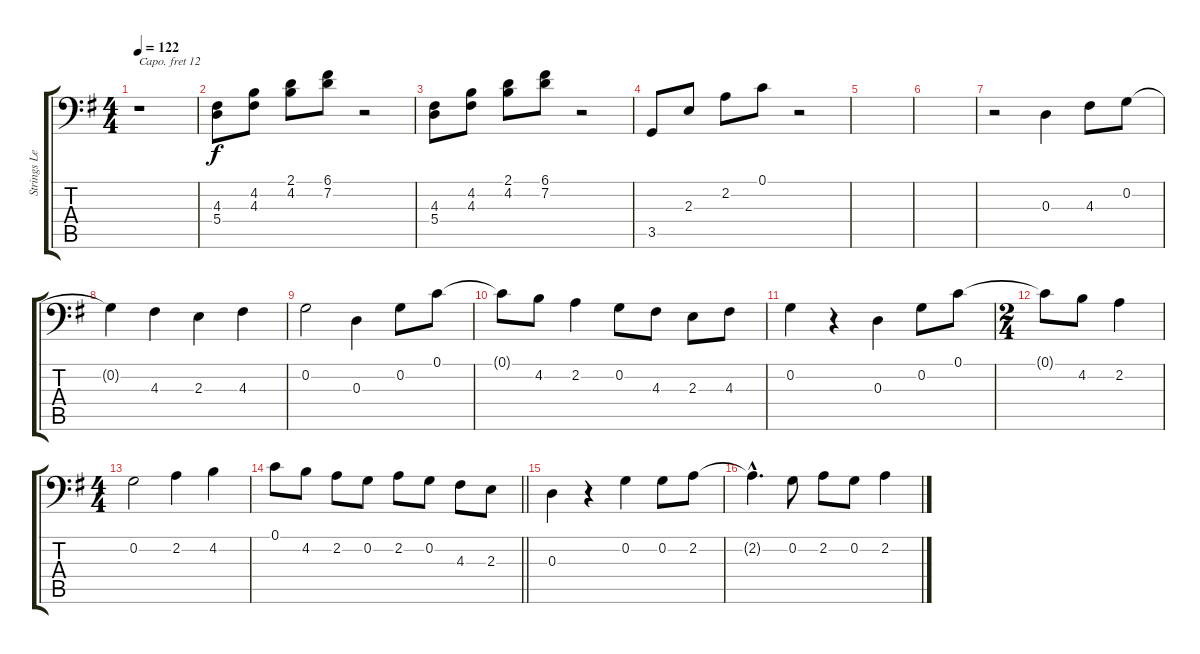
\track ("Strings Left" "Strings Le") {instrument synthstrings1}
\staff {score tabs}
\capo 12
\tuning (C3 G2 D2 A1 E1 B0) {hide}
\ts (4 4)
\tempo 122
\clef f4
\ks g
r.1{dy f} |
(4.3 5.4).8 (4.2 4.3).8 (2.1 4.2).8 (6.1 7.2).8 r.2 |
(4.3 5.4).8 (4.2 4.3).8 (2.1 4.2).8 (6.1 7.2).8 r.2 |
3.5.8 2.3.8 2.2.8 0.1.8 r.2 |
|
|
r.2 0.3.4 4.3.8 0.2.8 |
0.2{t}.4 4.3.4 2.3.4 4.3.4 |
0.2.2 0.3.4 0.2.8 0.1.8 |
0.1{t}.8 4.2.8 2.2.4 0.2.8 4.3.8 2.3.8 4.3.8 |
0.2.4 r.4 0.3.4 0.2.8 0.1.8 |
\ts (2 4)
0.1{t}.8 4.2.8 2.2.4 |
\ts (4 4)
0.2.2 2.2.4 4.2.4 |
\barLineRight lightlight
0.1.8 4.2.8 2.2.8 0.2.8 2.2.8 0.2.8 4.3.8 2.3.8 |
0.3.4 r.4 0.2.4 0.2.8 2.2.8 |
2.2{hac t}.4{d} 0.2.8 2.2.8 0.2.8 2.2.4
